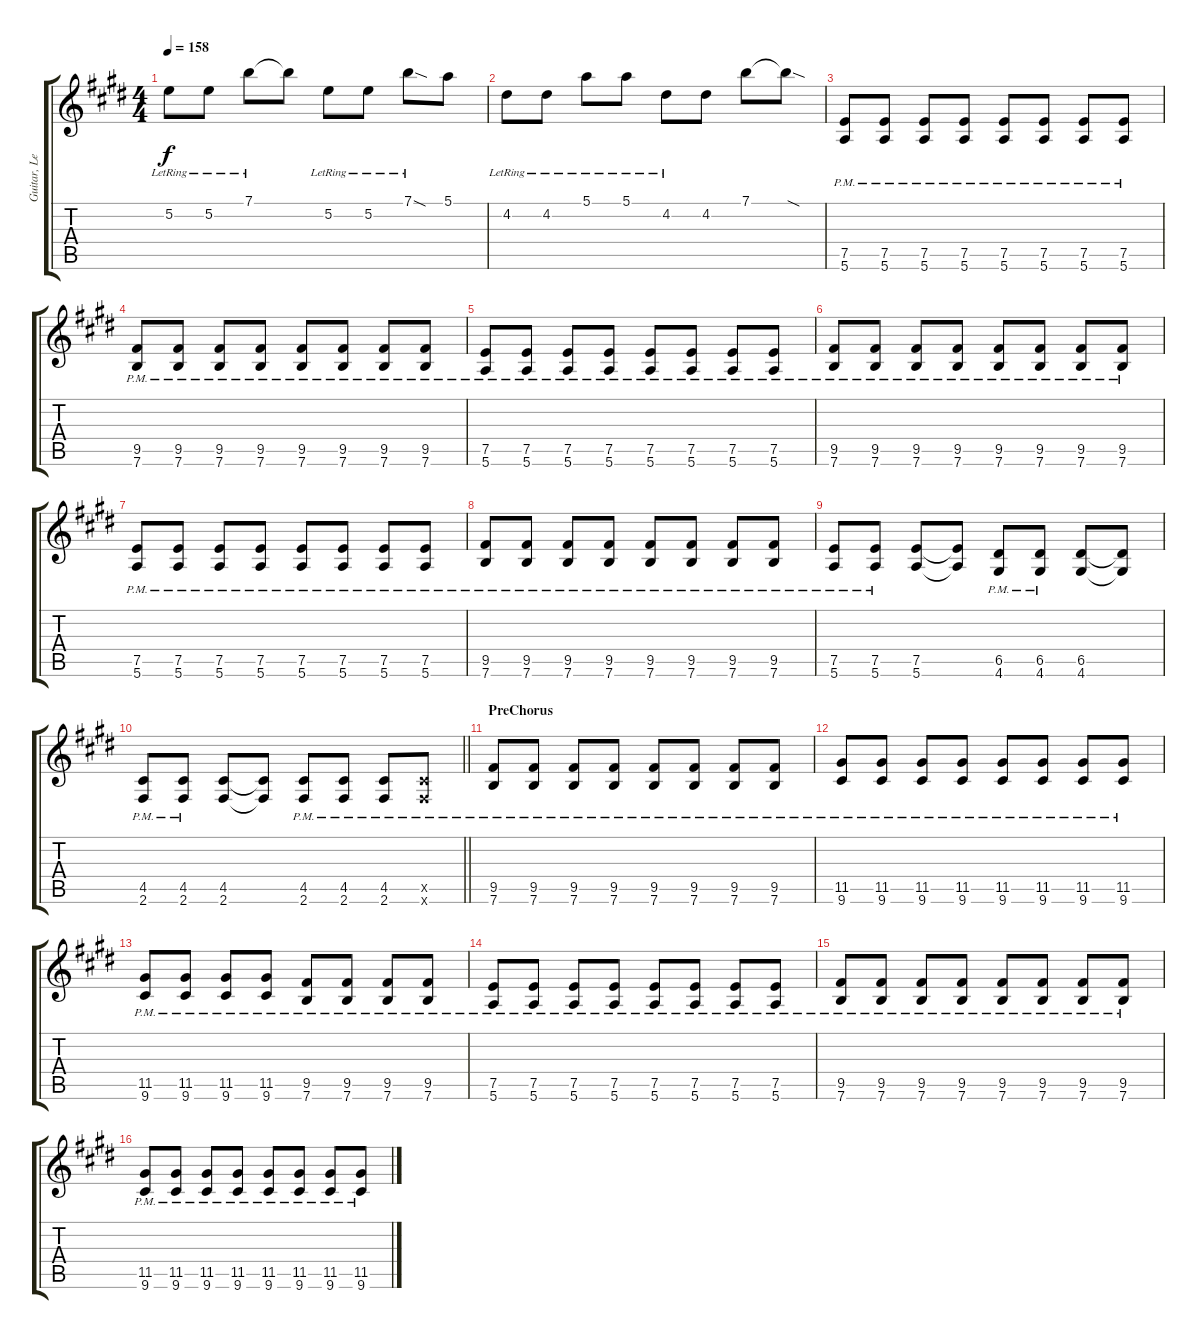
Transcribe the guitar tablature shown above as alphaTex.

\track ("Guitar, Lead" "Guitar, Le") {instrument distortionguitar}
\staff {score tabs}
\tuning (E4 B3 G3 D3 A2 E2) {hide}
\ts (4 4)
\tempo 158
\clef g2
\ks c#minor
5.2{lr}.8{dy f} 5.2{lr}.8 7.1{lr}.8 7.1{t}.8 5.2{lr}.8 5.2{lr}.8 7.1{sod lr}.8 5.1.8 |
4.2{lr}.8 4.2{lr}.8 5.1{lr}.8 5.1{lr}.8 4.2{lr}.8 4.2.8 7.1.8 7.1{sod t}.8 |
\ks e
(7.5{pm} 5.6).8 (7.5{pm} 5.6).8 (7.5{pm} 5.6).8 (7.5{pm} 5.6).8 (7.5{pm} 5.6).8 (7.5{pm} 5.6).8 (7.5{pm} 5.6).8 (7.5{pm} 5.6).8 |
\ks c#minor
(9.5{pm} 7.6).8 (9.5{pm} 7.6).8 (9.5{pm} 7.6).8 (9.5{pm} 7.6).8 (9.5{pm} 7.6).8 (9.5{pm} 7.6).8 (9.5{pm} 7.6).8 (9.5{pm} 7.6).8 |
\ks e
(7.5{pm} 5.6).8 (7.5{pm} 5.6).8 (7.5{pm} 5.6).8 (7.5{pm} 5.6).8 (7.5{pm} 5.6).8 (7.5{pm} 5.6).8 (7.5{pm} 5.6).8 (7.5{pm} 5.6).8 |
\ks c#minor
(9.5{pm} 7.6).8 (9.5{pm} 7.6).8 (9.5{pm} 7.6).8 (9.5{pm} 7.6).8 (9.5{pm} 7.6).8 (9.5{pm} 7.6).8 (9.5{pm} 7.6).8 (9.5{pm} 7.6).8 |
\ks e
(7.5{pm} 5.6).8 (7.5{pm} 5.6).8 (7.5{pm} 5.6).8 (7.5{pm} 5.6).8 (7.5{pm} 5.6).8 (7.5{pm} 5.6).8 (7.5{pm} 5.6).8 (7.5{pm} 5.6).8 |
\ks c#minor
(9.5{pm} 7.6).8 (9.5{pm} 7.6).8 (9.5{pm} 7.6).8 (9.5{pm} 7.6).8 (9.5{pm} 7.6).8 (9.5{pm} 7.6).8 (9.5{pm} 7.6).8 (9.5{pm} 7.6).8 |
\ks e
(7.5{pm} 5.6{pm}).8 (7.5{pm} 5.6{pm}).8 (7.5 5.6).8 (7.5{t} 5.6{t}).8 (6.5{pm} 4.6{pm}).8 (6.5{pm} 4.6{pm}).8 (6.5 4.6).8 (6.5{t} 4.6{t}).8 |
\barLineRight lightlight
\ks c#minor
(4.5{pm} 2.6{pm}).8 (4.5{pm} 2.6{pm}).8 (4.5 2.6).8 (4.5{t} 2.6{t}).8 (4.5{pm} 2.6{pm}).8 (4.5{pm} 2.6{pm}).8 (4.5{pm} 2.6{pm}).8 (4.5{pm x} 2.6{pm x}).8 |
\section ("" "PreChorus")
\ks e
(9.5{pm} 7.6).8 (9.5{pm} 7.6).8 (9.5{pm} 7.6).8 (9.5{pm} 7.6).8 (9.5{pm} 7.6).8 (9.5{pm} 7.6).8 (9.5{pm} 7.6).8 (9.5{pm} 7.6).8 |
\ks c#minor
(11.5{pm} 9.6).8 (11.5{pm} 9.6).8 (11.5{pm} 9.6).8 (11.5{pm} 9.6).8 (11.5{pm} 9.6).8 (11.5{pm} 9.6).8 (11.5{pm} 9.6).8 (11.5{pm} 9.6).8 |
(11.5{pm} 9.6).8 (11.5{pm} 9.6).8 (11.5{pm} 9.6).8 (11.5{pm} 9.6).8 (9.5{pm} 7.6).8 (9.5{pm} 7.6).8 (9.5{pm} 7.6).8 (9.5{pm} 7.6).8 |
(7.5{pm} 5.6).8 (7.5{pm} 5.6).8 (7.5{pm} 5.6).8 (7.5{pm} 5.6).8 (7.5{pm} 5.6).8 (7.5{pm} 5.6).8 (7.5{pm} 5.6).8 (7.5{pm} 5.6).8 |
\ks e
(9.5{pm} 7.6).8 (9.5{pm} 7.6).8 (9.5{pm} 7.6).8 (9.5{pm} 7.6).8 (9.5{pm} 7.6).8 (9.5{pm} 7.6).8 (9.5{pm} 7.6).8 (9.5{pm} 7.6).8 |
\ks c#minor
(11.5{pm} 9.6).8 (11.5{pm} 9.6).8 (11.5{pm} 9.6).8 (11.5{pm} 9.6).8 (11.5{pm} 9.6).8 (11.5{pm} 9.6).8 (11.5{pm} 9.6).8 (11.5{pm} 9.6).8
